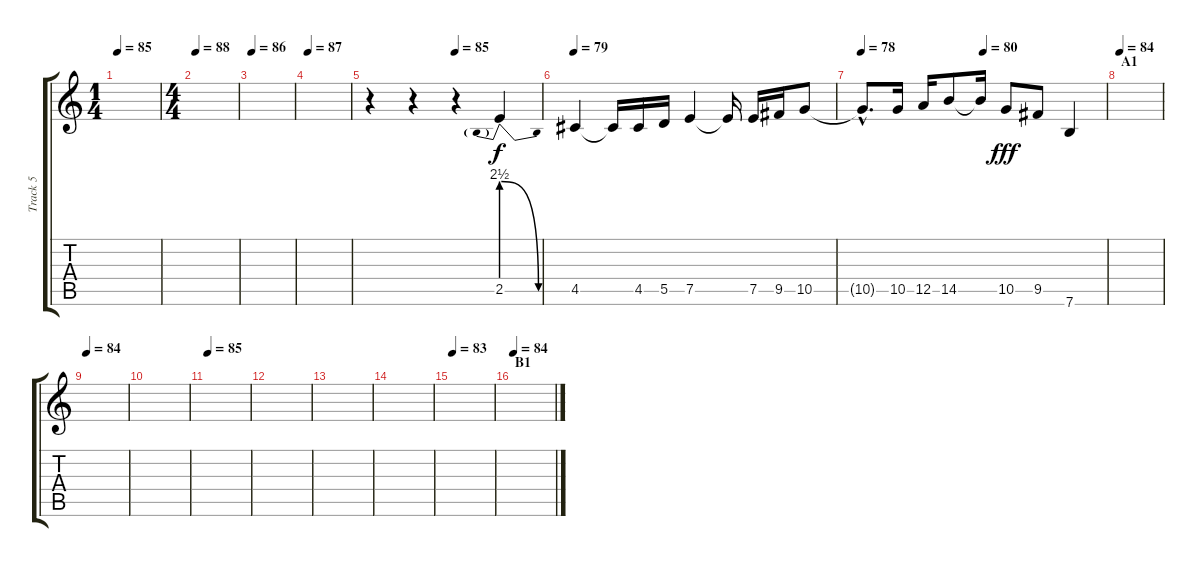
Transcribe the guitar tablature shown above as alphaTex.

\track ("Track 5" "Track 5") {instrument overdrivenguitar}
\staff {score tabs}
\tuning (E4 B3 G3 D3 A2 E2) {hide}
\ts (1 4)
\tempo 85
\tempo 180
\tempo 85
\clef g2
\ks c
|
\ts (4 4)
\tempo 88
|
\tempo 86
|
\tempo 87
|
\tempo (85 0.5)
r.4 r.4 r.4 2.5{be (prebendrelease 0 10 60 0)}.4 |
\tempo 79
4.5.4 4.5{t}.16 4.5.16 5.5.16 7.5.4 7.5{t}.16 7.5.16 9.5.16 10.5.8 |
\tempo 78
\tempo (80 0.5)
10.5{hac t}.8{d} 10.5.16 12.5.16 14.5.8 14.5{t}.16{dy f} 10.5.8{dy fff} 9.5.8 7.6.4 |
\section ("" "A1")
\tempo 84
|
\tempo 84
|
|
\tempo 85
|
|
|
|
\tempo 83
|
\section ("" "B1")
\tempo 84
